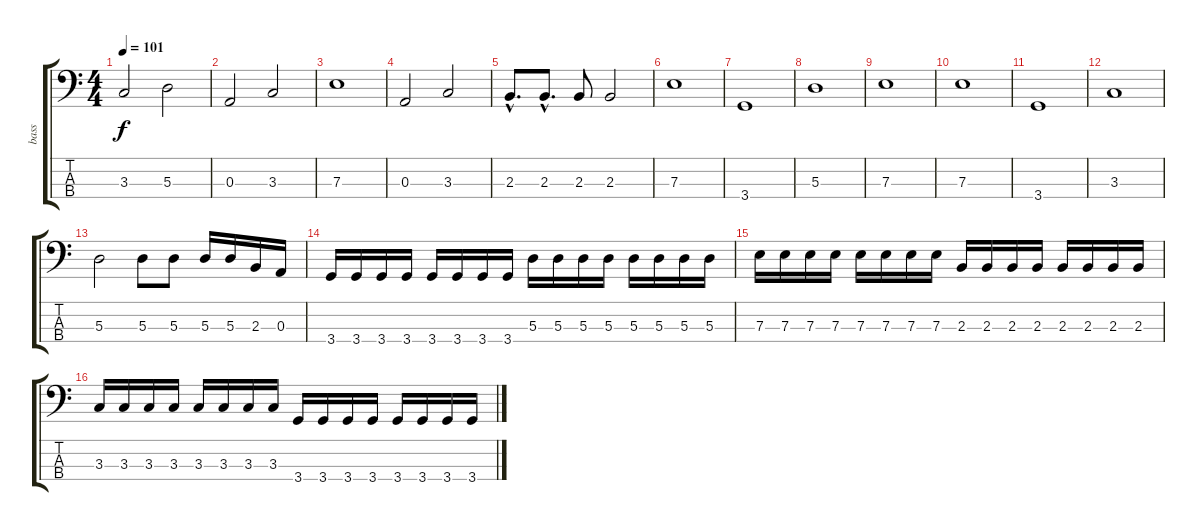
\track ("bass" "bass") {instrument electricbasspick}
\staff {score tabs}
\tuning (G2 D2 A1 E1) {hide}
\ts (4 4)
\tempo 101
\clef f4
\ks c
3.3.2{dy f} 5.3.2 |
0.3.2 3.3.2 |
7.3.1 |
0.3.2 3.3.2 |
2.3{hac}.8{d} 2.3{hac}.8{d} 2.3.8 2.3.2 |
7.3.1 |
3.4.1 |
5.3.1 |
7.3.1 |
7.3.1 |
3.4.1 |
3.3.1 |
5.3.2 5.3.8 5.3.8 5.3.16 5.3.16 2.3.16 0.3.16 |
3.4.16 3.4.16 3.4.16 3.4.16 3.4.16 3.4.16 3.4.16 3.4.16 5.3.16 5.3.16 5.3.16 5.3.16 5.3.16 5.3.16 5.3.16 5.3.16 |
7.3.16 7.3.16 7.3.16 7.3.16 7.3.16 7.3.16 7.3.16 7.3.16 2.3.16 2.3.16 2.3.16 2.3.16 2.3.16 2.3.16 2.3.16 2.3.16 |
3.3.16 3.3.16 3.3.16 3.3.16 3.3.16 3.3.16 3.3.16 3.3.16 3.4.16 3.4.16 3.4.16 3.4.16 3.4.16 3.4.16 3.4.16 3.4.16
